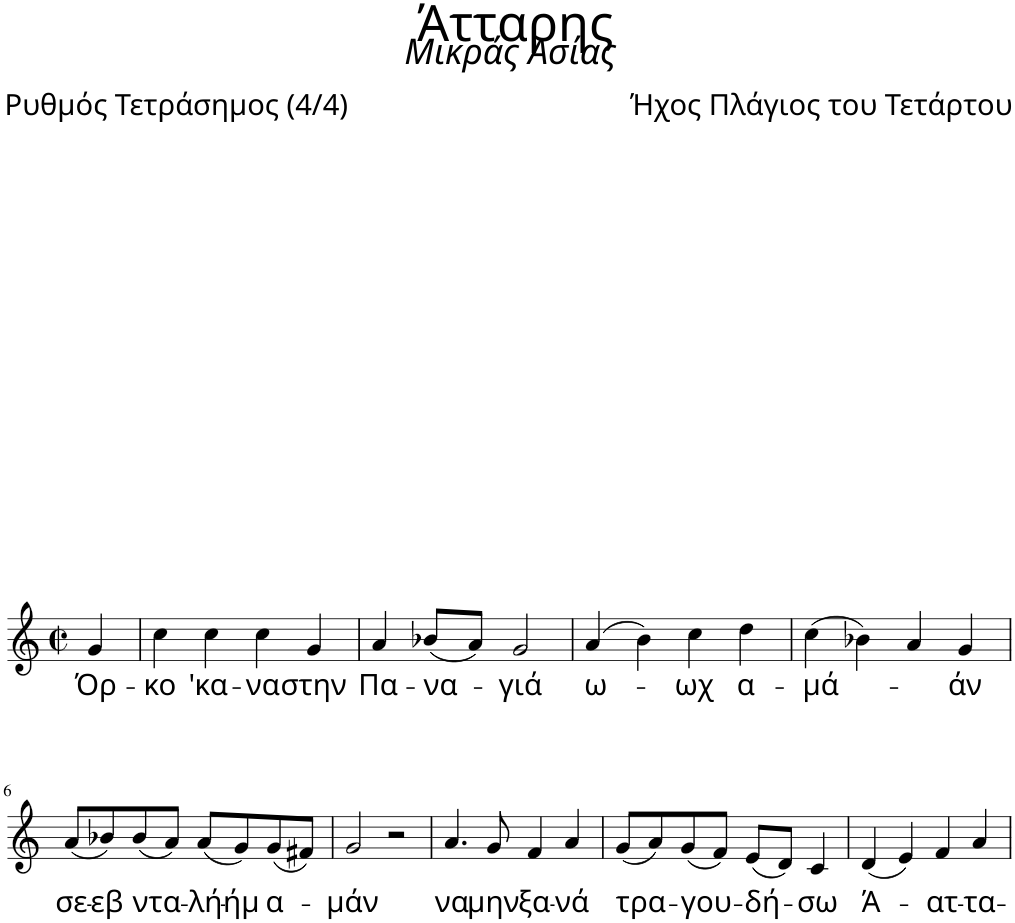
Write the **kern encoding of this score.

**kern	**text
*part1	*part1
*staff1	*staff1
*I"Piano	*
*I'Pno	*
*clefG2	*
*k[]	*
*M4/4	*
*met(c|)	*
=1	=1
!	!LO:LY:b
4g/	Όρ-
=2	=2
!	!LO:LY:b
4cc\	-κο
!	!LO:LY:b
4cc\	'κα-
!	!LO:LY:b
4cc\	-να
!	!LO:LY:b
4g/	στην
=3	=3
!	!LO:LY:b
4a/	Πα-
!	!LO:LY:b
(8b-X/L	-να-
8a/J)	.
!	!LO:LY:b
2g/	-γιά
=4	=4
!	!LO:LY:b
(4a/	ω-
4b\)	.
!	!LO:LY:b
4cc\	-ωχ
!	!LO:LY:b
4dd\	α-
=5	=5
!	!LO:LY:b
(4cc\	-μά-
4b-X\)	.
4a/	.
!	!LO:LY:b
4g/	-άν
!!LO:LB:g=z
=6	=6
!	!LO:LY:b
(8a/L	σε-
!	!LO:LY:b
8b-X/)	-εβ
!	!LO:LY:b
(8b-/	ντα-
8a/J)	.
!	!LO:LY:b
(8a/L	-λή-
!	!LO:LY:b
8g/)	-ήμ
!	!LO:LY:b
(8g/	α-
8f#X/J)	.
=7	=7
!	!LO:LY:b
2g/	-μάν
2r	.
=8	=8
!	!LO:LY:b
4.a/	να
!	!LO:LY:b
8g/	μην
!	!LO:LY:b
4f/	ξα-
!	!LO:LY:b
4a/	-νά
=9	=9
!	!LO:LY:b
(8g/L	τρα-
8a/)	.
!	!LO:LY:b
(8g/	-γου-
8f/J)	.
!	!LO:LY:b
(8e/L	-δή-
8d/J)	.
!	!LO:LY:b
4c/	-σω
=10	=10
!	!LO:LY:b
(4d/	Ά-
4e/)	.
!	!LO:LY:b
4f/	-ατ-
!	!LO:LY:b
4a/	-τα-
=	=
*-	*-
